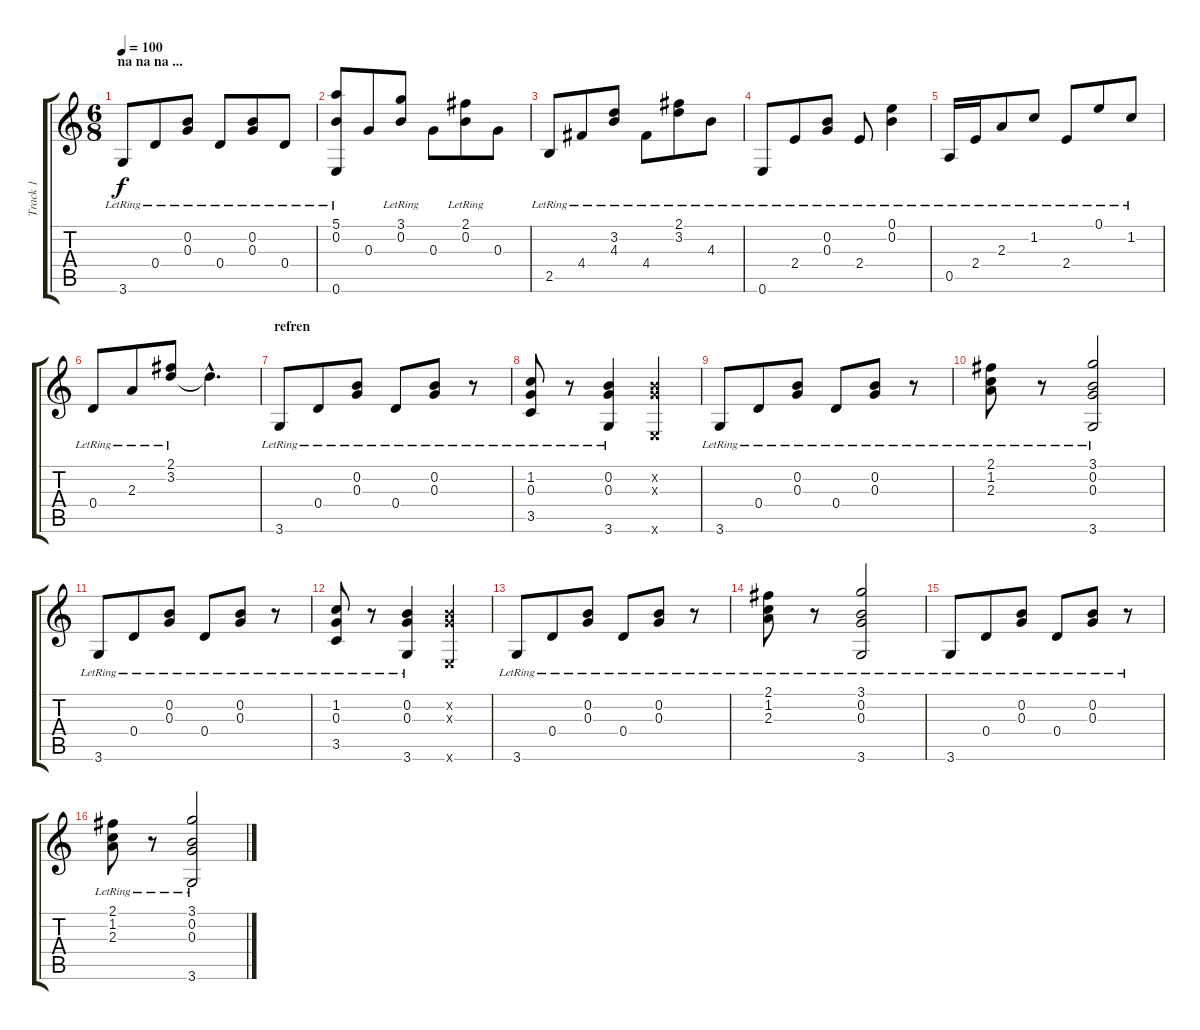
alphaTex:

\track ("Track 1" "Track 1") {instrument acousticguitarnylon}
\staff {score tabs}
\tuning (E4 B3 G3 D3 A2 E2) {hide}
\ts (6 8)
\section ("" "na na na ...")
\tempo 100
\clef g2
\ks c
3.6{lr}.8{dy f} 0.4{lr}.8 (0.2{lr} 0.3{lr}).8 0.4{lr}.8 (0.2{lr} 0.3{lr}).8 0.4{lr}.8 |
(5.1{lr} 0.2{lr} 0.6{lr}).8 0.3.8 (3.1{lr} 0.2{lr}).8 0.3.8 (2.1{lr} 0.2{lr}).8 0.3.8 |
2.5{lr}.8 4.4{lr}.8 (3.2{lr} 4.3{lr}).8 4.4{lr}.8 (2.1{lr} 3.2{lr}).8 4.3{lr}.8 |
0.6{lr}.8 2.4{lr}.8 (0.2{lr} 0.3{lr}).8 2.4{lr}.8 (0.1{lr} 0.2{lr}).4 |
0.5{lr}.16 2.4{lr}.16 2.3{lr}.8 1.2{lr}.8 2.4{lr}.8 0.1{lr}.8 1.2{lr}.8 |
0.4{lr}.8 2.3{lr}.8 (2.1{lr} 3.2{lr}).8 3.2{hac t}.4{d} |
\section ("" "refren")
3.6{lr}.8 0.4{lr}.8 (0.2{lr} 0.3{lr}).8 0.4{lr}.8 (0.2{lr} 0.3{lr}).8 r.8 |
(1.2{lr} 0.3{lr} 3.5{lr}).8 r.8 (0.2{lr} 0.3{lr} 3.6{lr}).4 (0.2{x} 0.3{x} 0.6{x}).4 |
3.6{lr}.8 0.4{lr}.8 (0.2{lr} 0.3{lr}).8 0.4{lr}.8 (0.2{lr} 0.3{lr}).8 r.8 |
(2.1{lr} 1.2{lr} 2.3{lr}).8 r.8 (3.1{lr} 0.2{lr} 0.3{lr} 3.6{lr}).2 |
3.6{lr}.8 0.4{lr}.8 (0.2{lr} 0.3{lr}).8 0.4{lr}.8 (0.2{lr} 0.3{lr}).8 r.8 |
(1.2{lr} 0.3{lr} 3.5{lr}).8 r.8 (0.2{lr} 0.3{lr} 3.6{lr}).4 (0.2{x} 0.3{x} 0.6{x}).4 |
3.6{lr}.8 0.4{lr}.8 (0.2{lr} 0.3{lr}).8 0.4{lr}.8 (0.2{lr} 0.3{lr}).8 r.8 |
(2.1{lr} 1.2{lr} 2.3{lr}).8 r.8 (3.1{lr} 0.2{lr} 0.3{lr} 3.6{lr}).2 |
3.6{lr}.8 0.4{lr}.8 (0.2{lr} 0.3{lr}).8 0.4{lr}.8 (0.2{lr} 0.3{lr}).8 r.8 |
(2.1{lr} 1.2{lr} 2.3{lr}).8 r.8 (3.1{lr} 0.2{lr} 0.3{lr} 3.6{lr}).2
